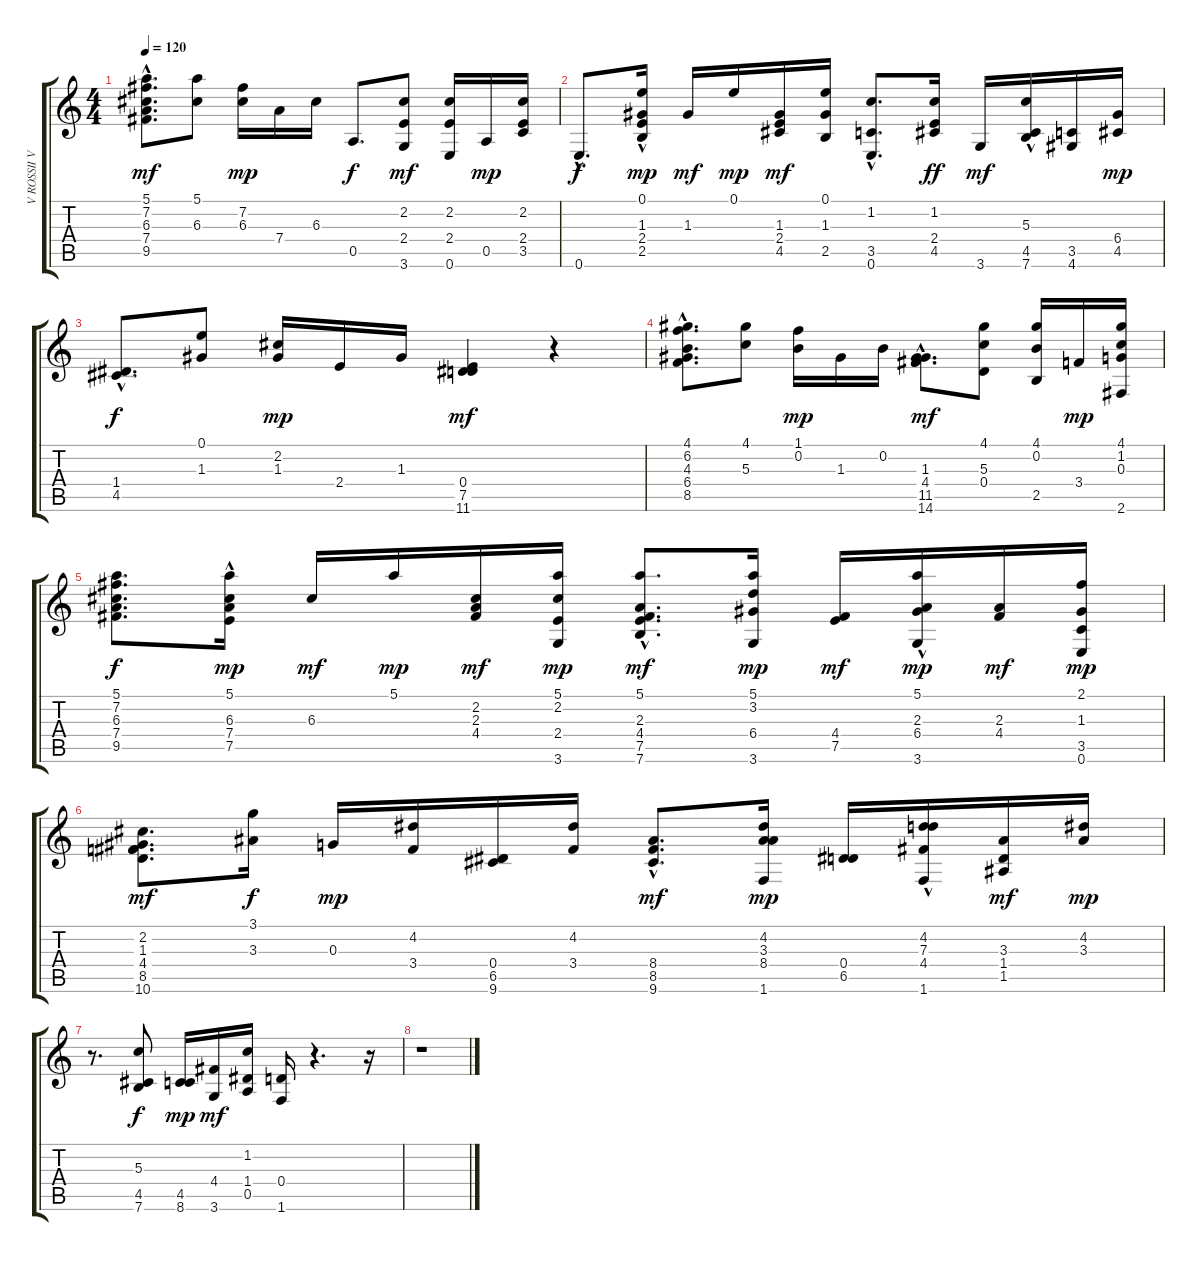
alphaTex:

\track ("V ROSSII VECHERA     " "V ROSSII V") {instrument acousticguitarsteel}
\staff {score tabs}
\tuning (E4 B3 G3 D3 A2 E2) {hide}
\ts (4 4)
\tempo 120
\clef g2
\ks c
(5.1{hac} 7.2{hac} 6.3 7.4{hac} 9.5).8{d dy mf} (5.1 6.3).8 (7.2 6.3).16{dy mp} 7.4.16 6.3.16 0.5.8{d dy f} (2.2 2.4 3.6).8{dy mf} (2.2 2.4 0.6).16 0.5.16{dy mp} (2.2 2.4 3.5).16 |
0.6{hac}.8{d dy f} (0.1 1.3 2.4 2.5{hac}).16{dy mp} 1.3.16{dy mf} 0.1.16{dy mp} (1.3 2.4 4.5).16{dy mf} (0.1 1.3 2.5).16 (1.2{hac} 3.5{hac} 0.6{hac}).8{d} (1.2 2.4 4.5).16{dy ff} 3.6.16{dy mf} (5.3{hac} 4.5 7.6).16 (3.5 4.6).16 (6.4 4.5).16{dy mp} |
(1.4{hac} 4.5).8{d dy f} (0.1 1.3).8 (2.2 1.3).16{dy mp} 2.4.16 1.3.16 (0.4 7.5 11.6).4{dy mf} r.4 |
(4.1{hac} 6.2{hac} 4.3 6.4{hac} 8.5{hac}).8{d} (4.1 5.3).8 (1.1 0.2).16{dy mp} 1.3.16 0.2.16 (1.3 4.4{hac} 11.5{hac} 14.6{hac}).8{d dy mf} (4.1 5.3 0.4).8 (4.1 0.2 2.5).16 3.4.16{dy mp} (4.1 1.2 0.3 2.6).16 |
(5.1 7.2 6.3 7.4 9.5).8{d dy f} (5.1 6.3 7.4 7.5{hac}).16{dy mp} 6.3.16{dy mf} 5.1.16{dy mp} (2.2 2.3 4.4).16{dy mf} (5.1 2.2 2.4 3.6).16{dy mp} (5.1{hac} 2.3{hac} 4.4 7.5{hac} 7.6{hac}).8{d dy mf} (5.1 3.2 6.4 3.6).16{dy mp} (4.4 7.5).16{dy mf} (5.1{hac} 2.3 6.4 3.6).16{dy mp} (2.3 4.4).16{dy mf} (2.1 1.3 3.5 0.6).16{dy mp} |
(2.2 1.3 4.4 8.5 10.6).8{d dy mf} (3.1 3.3).16{dy f} 0.3.16{dy mp} (4.2 3.4).16 (0.4 6.5 9.6).16 (4.2 3.4).16 (8.4{hac} 8.5{hac} 9.6{hac}).8{d dy mf} (4.2 3.3 8.4 1.6).16{dy mp} (0.4 6.5).16 (4.2 7.3{hac} 4.4 1.6).16 (3.3 1.4 1.5).16{dy mf} (4.2 3.3).16{dy mp} |
r.8{d} (5.3 4.5 7.6).8{dy f} (4.5 8.6).16{dy mp} (4.4 3.6).16{dy mf} (1.2 1.4 0.5).16 (0.4 1.6).16 r.4{d} r.16 |
r.1
